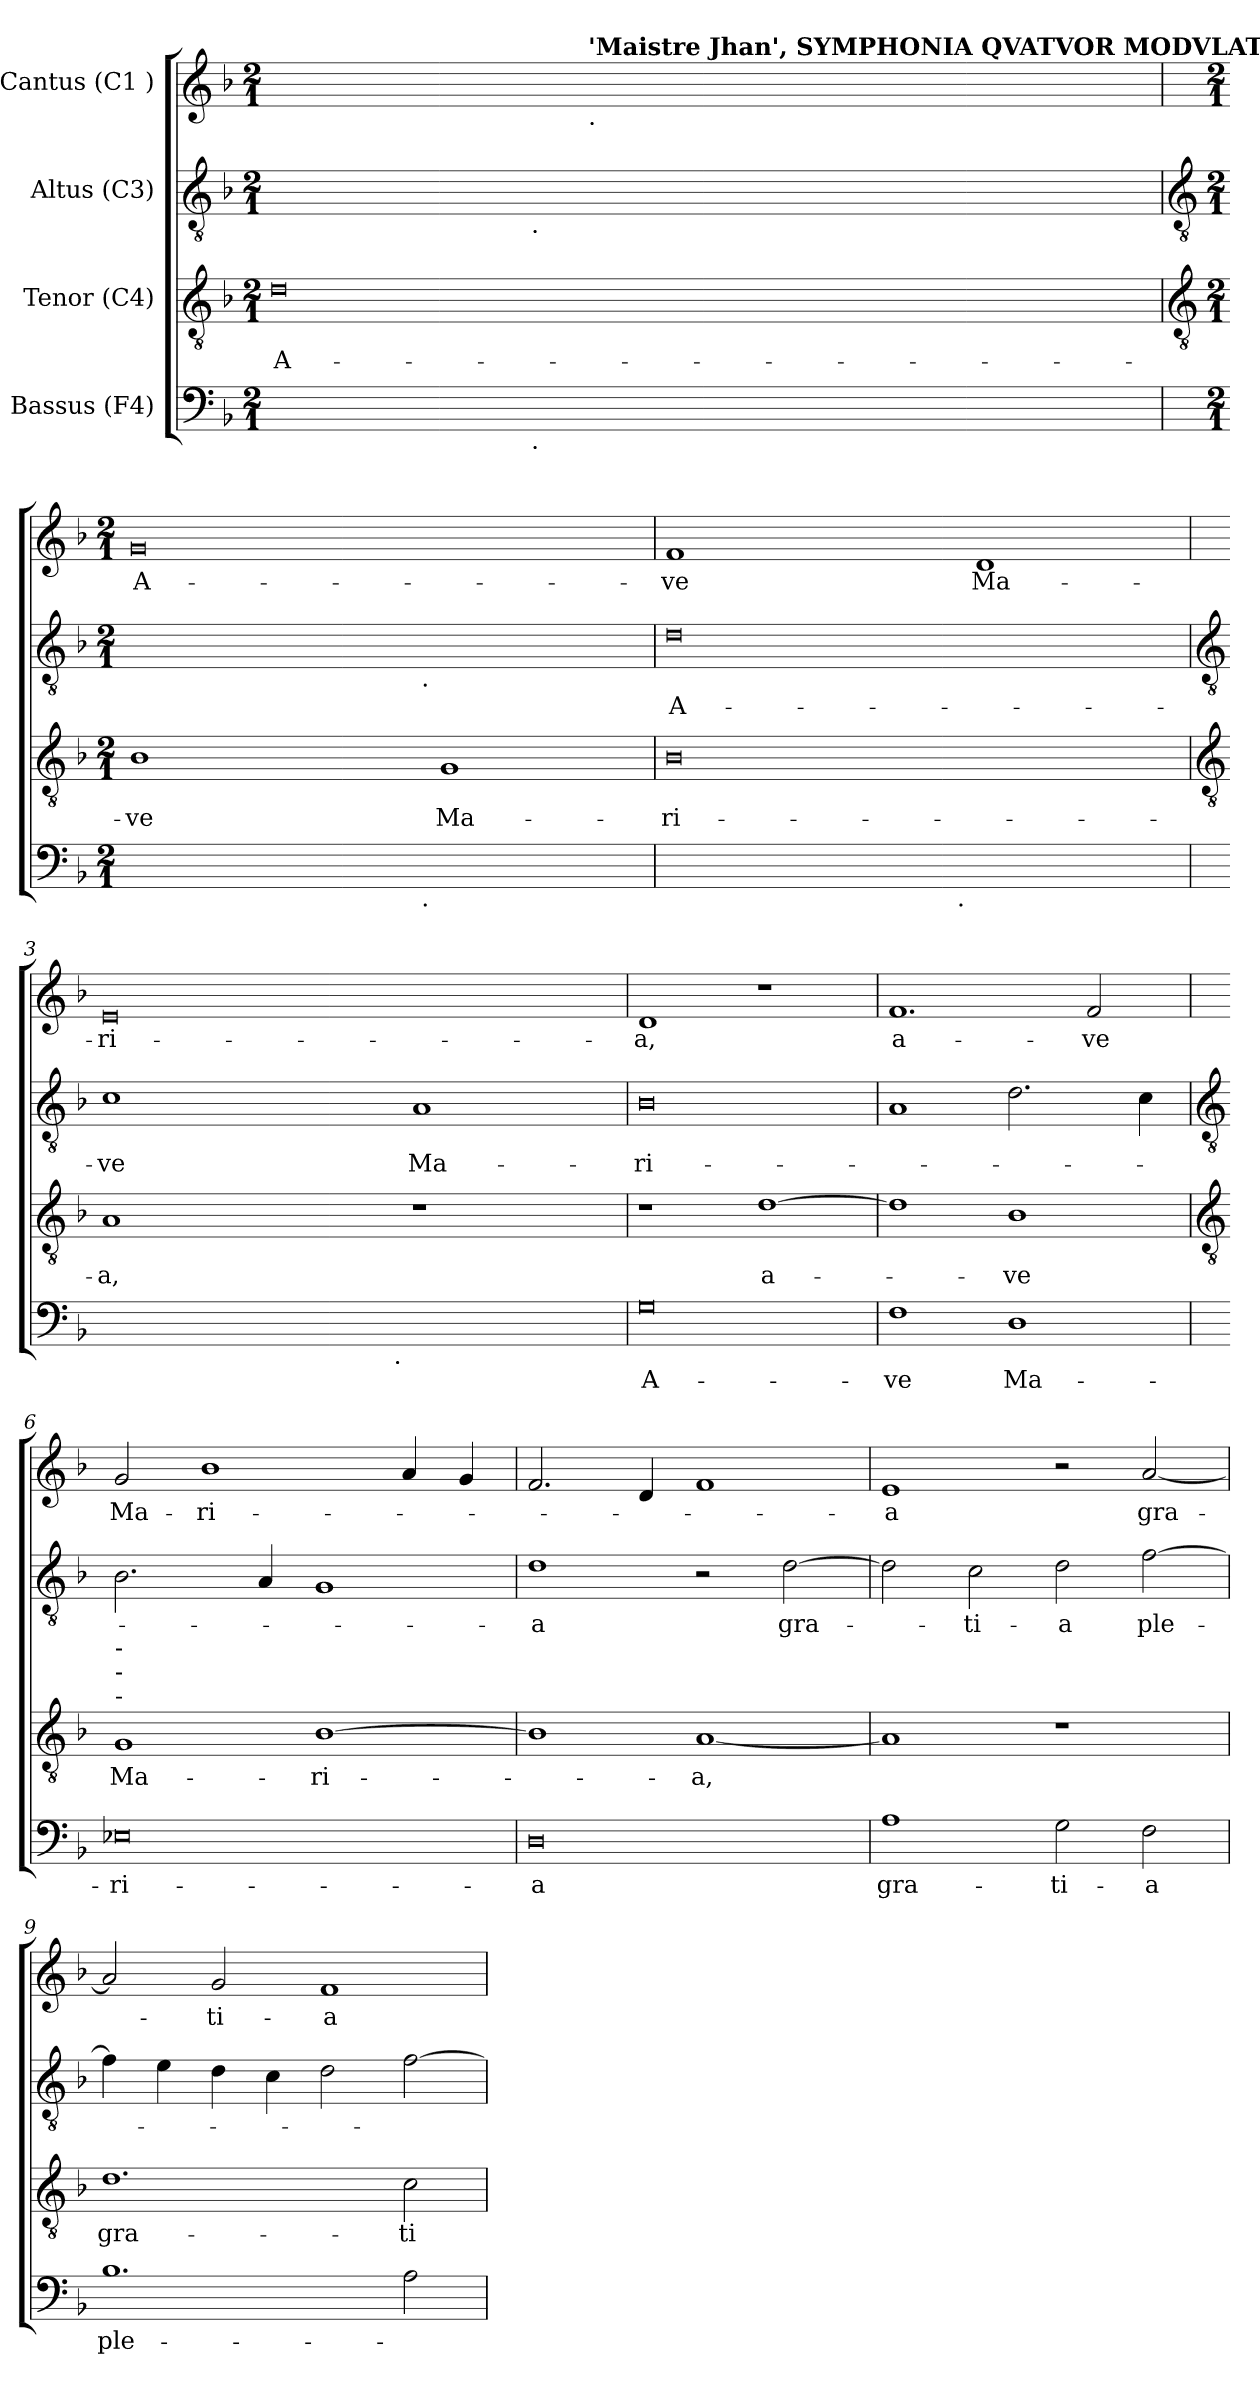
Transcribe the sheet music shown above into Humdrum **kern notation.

**kern	**text	**kern	**text	**kern	**text	**kern	**text
*part4	*part4	*part3	*part3	*part2	*part2	*part1	*part1
*staff4	*staff4	*staff3	*staff3	*staff2	*staff2	*staff1	*staff1
*I"Bassus (F4)	*	*I"Tenor (C4)	*	*I"Altus (C3)	*	*I"Cantus (C1 )	*
*clefF4	*	*clefGv2	*	*clefGv2	*	*clefG2	*
*k[b-]	*	*k[b-]	*	*k[b-]	*	*k[b-]	*
*F:	*	*F:	*	*F:	*	*F:	*
*M2/1	*	*M2/1	*	*M2/1	*	*M2/1	*
=	=	=	=	=	=	=	=
!	!	!	!LO:LY:b	!	!	!	!
4ryy	.	0d	A-	4ryy	.	4ryy	.
4ryy	.	.	.	4ryy	.	4ryy	.
4ryy	.	.	.	4ryy	.	4ryy	.
4ryy	.	.	.	4ryy	.	64ryy	.
.	.	.	.	.	.	64ryy	.
.	.	.	.	.	.	64ryy	.
.	.	.	.	.	.	64ryy	.
.	.	.	.	.	.	64ryy	.
.	.	.	.	.	.	64ryy	.
.	.	.	.	.	.	64ryy	.
.	.	.	.	.	.	64ryy	.
.	.	.	.	.	.	64ryy	.
.	.	.	.	.	.	64ryy	.
.	.	.	.	.	.	64ryy	.
.	.	.	.	.	.	64ryy	.
.	.	.	.	.	.	64ryy	.
.	.	.	.	.	.	64ryy	.
.	.	.	.	.	.	64ryy	.
.	.	.	.	.	.	64ryy	.
!	!	!	!	!LO:TX:b:t=.	!	!	!
!LO:TX:b:t=.	!	!	!	!	!	!	!
8ryy	.	.	.	8ryy	.	64ryy	.
.	.	.	.	.	.	64ryy	.
.	.	.	.	.	.	64ryy	.
.	.	.	.	.	.	64ryy	.
.	.	.	.	.	.	64ryy	.
.	.	.	.	.	.	64ryy	.
.	.	.	.	.	.	64ryy	.
!	!	!	!	!	!	!LO:TX:b:t=.	!
!	!	!	!	!	!	!LO:TX:a:B:t='Maistre Jhan', SYMPHONIA QVATVOR MODVLATA VOCIBVS EXCELLENTISSIMI MVSICI IOANNIS GALLI	!
.	.	.	.	.	.	64ryy	.
4ryy	.	.	.	4ryy	.	4ryy	.
4ryy	.	.	.	4ryy	.	4ryy	.
4ryy	.	.	.	4ryy	.	4ryy	.
8ryy	.	.	.	8ryy	.	8ryy	.
!!LO:LB:g=z
=1	=1	=1	=1	=1	=1	=1	=1
*	*	*clefGv2	*	*clefGv2	*	*	*
*M2/1	*	*M2/1	*	*M2/1	*	*M2/1	*
!	!	!	!LO:LY:b	!	!	!	!LO:LY:b
4ryy	.	1B-	-ve	4ryy	.	0g	A-
4ryy	.	.	.	4ryy	.	.	.
4ryy	.	.	.	4ryy	.	.	.
64ryy	.	.	.	64ryy	.	.	.
64ryy	.	.	.	64ryy	.	.	.
64ryy	.	.	.	64ryy	.	.	.
64ryy	.	.	.	64ryy	.	.	.
64ryy	.	.	.	64ryy	.	.	.
64ryy	.	.	.	64ryy	.	.	.
64ryy	.	.	.	64ryy	.	.	.
64ryy	.	.	.	64ryy	.	.	.
64ryy	.	.	.	64ryy	.	.	.
64ryy	.	.	.	64ryy	.	.	.
64ryy	.	.	.	64ryy	.	.	.
64ryy	.	.	.	64ryy	.	.	.
64ryy	.	.	.	64ryy	.	.	.
64ryy	.	.	.	64ryy	.	.	.
!	!	!	!	!LO:TX:b:t=.	!	!	!
!LO:TX:b:t=.	!	!	!	!	!	!	!
64ryy	.	.	.	64ryy	.	.	.
4ryy	.	.	.	4ryy	.	.	.
!	!	!	!LO:LY:b	!	!	!	!
.	.	1G	Ma-	.	.	.	.
4ryy	.	.	.	4ryy	.	.	.
4ryy	.	.	.	4ryy	.	.	.
4ryy	.	.	.	4ryy	.	.	.
64ryy	.	.	.	64ryy	.	.	.
=2	=2	=2	=2	=2	=2	=2	=2
!	!	!	!LO:LY:b	!	!LO:LY:b	!	!LO:LY:b
4ryy	.	0B-	-ri-	0d	A-	1f	-ve
4ryy	.	.	.	.	.	.	.
4ryy	.	.	.	.	.	.	.
64ryy	.	.	.	.	.	.	.
64ryy	.	.	.	.	.	.	.
64ryy	.	.	.	.	.	.	.
64ryy	.	.	.	.	.	.	.
64ryy	.	.	.	.	.	.	.
64ryy	.	.	.	.	.	.	.
64ryy	.	.	.	.	.	.	.
64ryy	.	.	.	.	.	.	.
64ryy	.	.	.	.	.	.	.
64ryy	.	.	.	.	.	.	.
64ryy	.	.	.	.	.	.	.
64ryy	.	.	.	.	.	.	.
64ryy	.	.	.	.	.	.	.
64ryy	.	.	.	.	.	.	.
!LO:TX:b:t=.	!	!	!	!	!	!	!
64ryy	.	.	.	.	.	.	.
4ryy	.	.	.	.	.	.	.
!	!	!	!	!	!	!	!LO:LY:b
.	.	.	.	.	.	1d	Ma-
4ryy	.	.	.	.	.	.	.
4ryy	.	.	.	.	.	.	.
4ryy	.	.	.	.	.	.	.
64ryy	.	.	.	.	.	.	.
!!LO:LB:g=z
=3	=3	=3	=3	=3	=3	=3	=3
*	*	*clefGv2	*	*clefGv2	*	*	*
!	!	!	!LO:LY:b	!	!LO:LY:b	!	!LO:LY:b
4ryy	.	1A	-a,	1c	-ve	0e	-ri-
4ryy	.	.	.	.	.	.	.
4ryy	.	.	.	.	.	.	.
64ryy	.	.	.	.	.	.	.
64ryy	.	.	.	.	.	.	.
64ryy	.	.	.	.	.	.	.
64ryy	.	.	.	.	.	.	.
64ryy	.	.	.	.	.	.	.
64ryy	.	.	.	.	.	.	.
64ryy	.	.	.	.	.	.	.
64ryy	.	.	.	.	.	.	.
64ryy	.	.	.	.	.	.	.
64ryy	.	.	.	.	.	.	.
64ryy	.	.	.	.	.	.	.
64ryy	.	.	.	.	.	.	.
64ryy	.	.	.	.	.	.	.
64ryy	.	.	.	.	.	.	.
!LO:TX:b:t=.	!	!	!	!	!	!	!
64ryy	.	.	.	.	.	.	.
4ryy	.	.	.	.	.	.	.
!	!	!	!	!	!LO:LY:b	!	!
.	.	1r	.	1A	Ma-	.	.
4ryy	.	.	.	.	.	.	.
4ryy	.	.	.	.	.	.	.
4ryy	.	.	.	.	.	.	.
64ryy	.	.	.	.	.	.	.
=4	=4	=4	=4	=4	=4	=4	=4
!	!LO:LY:b	!	!	!	!LO:LY:b	!	!LO:LY:b
0G	A-	1r	.	0B-	-ri-	1d	-a,
!	!	!	!LO:LY:b	!	!	!	!
.	.	[1d	a-	.	.	1r	.
=5	=5	=5	=5	=5	=5	=5	=5
!	!LO:LY:b	!	!	!	!	!	!LO:LY:b
1F	-ve	1d]	.	1A	.	1.f	a-
!	!LO:LY:b	!	!LO:LY:b	!	!	!	!
1D	Ma-	1B-	-ve	2.d\	.	.	.
!	!	!	!	!	!	!	!LO:LY:b
.	.	.	.	.	.	2f/	-ve
.	.	.	.	4c\	.	.	.
!!LO:LB:g=z
=6	=6	=6	=6	=6	=6	=6	=6
*	*	*clefGv2	*	*clefGv2	*	*	*
!	!	!LO:TX:a:t=-	!	!	!	!	!
!	!	!LO:TX:a:t=-	!	!	!	!	!
!	!	!LO:TX:a:t=-	!	!	!	!	!
!	!LO:LY:b	!	!LO:LY:b	!	!	!	!LO:LY:b
0E-X	-ri-	1G	Ma-	2.B-\	.	2g/	Ma-
!	!	!	!	!	!	!	!LO:LY:b
.	.	.	.	.	.	1b-	-ri-
.	.	.	.	4A/	.	.	.
!	!	!	!LO:LY:b	!	!	!	!
.	.	[1B-	-ri-	1G	.	.	.
.	.	.	.	.	.	4a/	.
.	.	.	.	.	.	4g/	.
=7	=7	=7	=7	=7	=7	=7	=7
!	!LO:LY:b	!	!	!	!LO:LY:b	!	!
0D	-a	1B-]	.	1d	-a	2.f/	.
.	.	.	.	.	.	4d/	.
!	!	!	!LO:LY:b	!	!	!	!
.	.	[1A	-a,	2r	.	1f	.
!	!	!	!	!	!LO:LY:b	!	!
.	.	.	.	[2d\	gra-	.	.
=8	=8	=8	=8	=8	=8	=8	=8
!	!LO:LY:b	!	!	!	!	!	!LO:LY:b
1A	gra-	1A]	.	2d\]	.	1e	-a
!	!	!	!	!	!LO:LY:b	!	!
.	.	.	.	2c\	-ti-	.	.
!	!LO:LY:b	!	!	!	!LO:LY:b	!	!
2G\	-ti-	1r	.	2d\	-a	2r	.
!	!LO:LY:b	!	!	!	!LO:LY:b	!	!LO:LY:b
2F\	-a	.	.	[2f\	ple-	[2a/	gra-
=9	=9	=9	=9	=9	=9	=9	=9
!	!LO:LY:b	!	!LO:LY:b	!	!	!	!
1.B-	ple-	1.d	gra-	4f\]	.	2a/]	.
.	.	.	.	4e\	.	.	.
!	!	!	!	!	!	!	!LO:LY:b
.	.	.	.	4d\	.	2g/	-ti-
.	.	.	.	4c\	.	.	.
!	!	!	!	!	!	!	!LO:LY:b
.	.	.	.	2d\	.	1f	-a
!	!	!	!LO:LY:b	!	!	!	!
2A\	.	2c\	-ti-	[2f\	.	.	.
=	=	=	=	=	=	=	=
*-	*-	*-	*-	*-	*-	*-	*-
